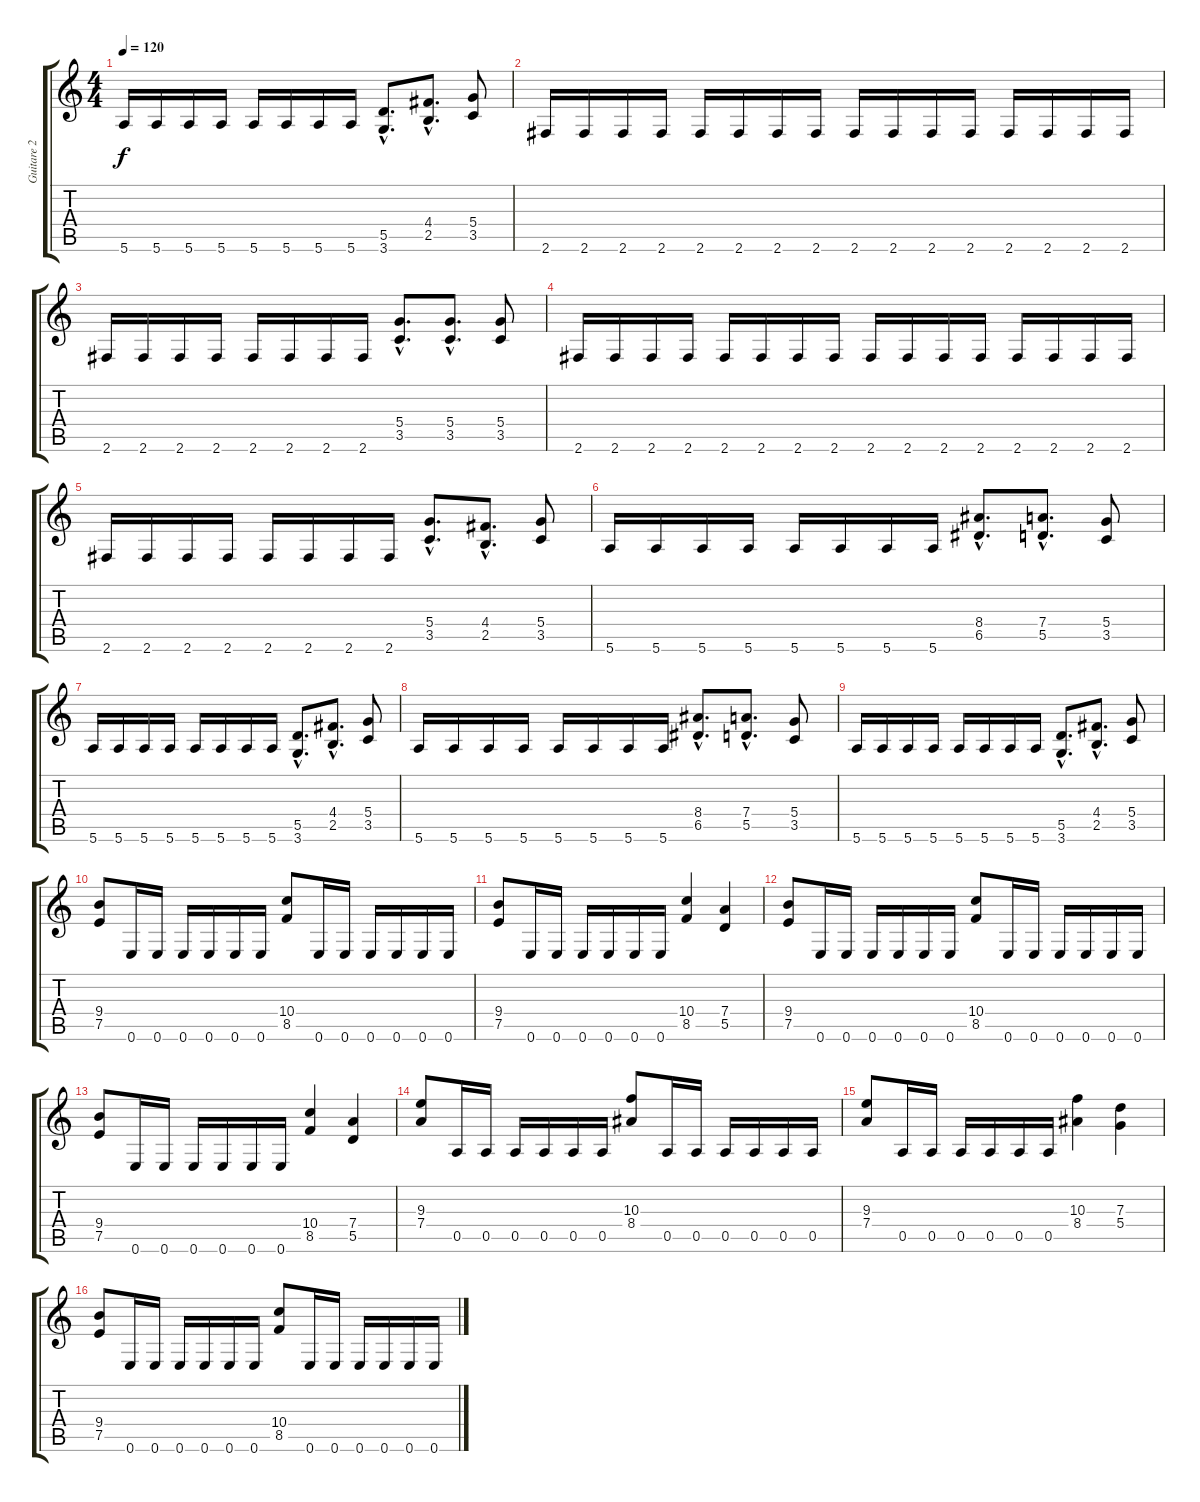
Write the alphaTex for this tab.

\track ("Guitare 2" "Guitare 2") {instrument overdrivenguitar}
\staff {score tabs}
\tuning (E4 B3 G3 D3 A2 E2) {hide}
\ts (4 4)
\tempo 120
\clef g2
\ks c
5.6.16{dy f} 5.6.16 5.6.16 5.6.16 5.6.16 5.6.16 5.6.16 5.6.16 (5.5{hac} 3.6{hac}).8{d} (4.4{hac} 2.5{hac}).8{d} (5.4 3.5).8 |
2.6.16 2.6.16 2.6.16 2.6.16 2.6.16 2.6.16 2.6.16 2.6.16 2.6.16 2.6.16 2.6.16 2.6.16 2.6.16 2.6.16 2.6.16 2.6.16 |
2.6.16 2.6.16 2.6.16 2.6.16 2.6.16 2.6.16 2.6.16 2.6.16 (5.4{hac} 3.5{hac}).8{d} (5.4{hac} 3.5{hac}).8{d} (5.4 3.5).8 |
2.6.16 2.6.16 2.6.16 2.6.16 2.6.16 2.6.16 2.6.16 2.6.16 2.6.16 2.6.16 2.6.16 2.6.16 2.6.16 2.6.16 2.6.16 2.6.16 |
2.6.16 2.6.16 2.6.16 2.6.16 2.6.16 2.6.16 2.6.16 2.6.16 (5.4{hac} 3.5{hac}).8{d} (4.4{hac} 2.5{hac}).8{d} (5.4 3.5).8 |
5.6.16 5.6.16 5.6.16 5.6.16 5.6.16 5.6.16 5.6.16 5.6.16 (8.4{hac} 6.5{hac}).8{d} (7.4{hac} 5.5{hac}).8{d} (5.4 3.5).8 |
5.6.16 5.6.16 5.6.16 5.6.16 5.6.16 5.6.16 5.6.16 5.6.16 (5.5{hac} 3.6{hac}).8{d} (4.4{hac} 2.5{hac}).8{d} (5.4 3.5).8 |
5.6.16 5.6.16 5.6.16 5.6.16 5.6.16 5.6.16 5.6.16 5.6.16 (8.4{hac} 6.5{hac}).8{d} (7.4{hac} 5.5{hac}).8{d} (5.4 3.5).8 |
5.6.16 5.6.16 5.6.16 5.6.16 5.6.16 5.6.16 5.6.16 5.6.16 (5.5{hac} 3.6{hac}).8{d} (4.4{hac} 2.5{hac}).8{d} (5.4 3.5).8 |
(9.4 7.5).8 0.6.16 0.6.16 0.6.16 0.6.16 0.6.16 0.6.16 (10.4 8.5).8 0.6.16 0.6.16 0.6.16 0.6.16 0.6.16 0.6.16 |
(9.4 7.5).8 0.6.16 0.6.16 0.6.16 0.6.16 0.6.16 0.6.16 (10.4 8.5).4 (7.4 5.5).4 |
(9.4 7.5).8 0.6.16 0.6.16 0.6.16 0.6.16 0.6.16 0.6.16 (10.4 8.5).8 0.6.16 0.6.16 0.6.16 0.6.16 0.6.16 0.6.16 |
(9.4 7.5).8 0.6.16 0.6.16 0.6.16 0.6.16 0.6.16 0.6.16 (10.4 8.5).4 (7.4 5.5).4 |
(9.3 7.4).8 0.5.16 0.5.16 0.5.16 0.5.16 0.5.16 0.5.16 (10.3 8.4).8 0.5.16 0.5.16 0.5.16 0.5.16 0.5.16 0.5.16 |
(9.3 7.4).8 0.5.16 0.5.16 0.5.16 0.5.16 0.5.16 0.5.16 (10.3 8.4).4 (7.3 5.4).4 |
(9.4 7.5).8 0.6.16 0.6.16 0.6.16 0.6.16 0.6.16 0.6.16 (10.4 8.5).8 0.6.16 0.6.16 0.6.16 0.6.16 0.6.16 0.6.16
